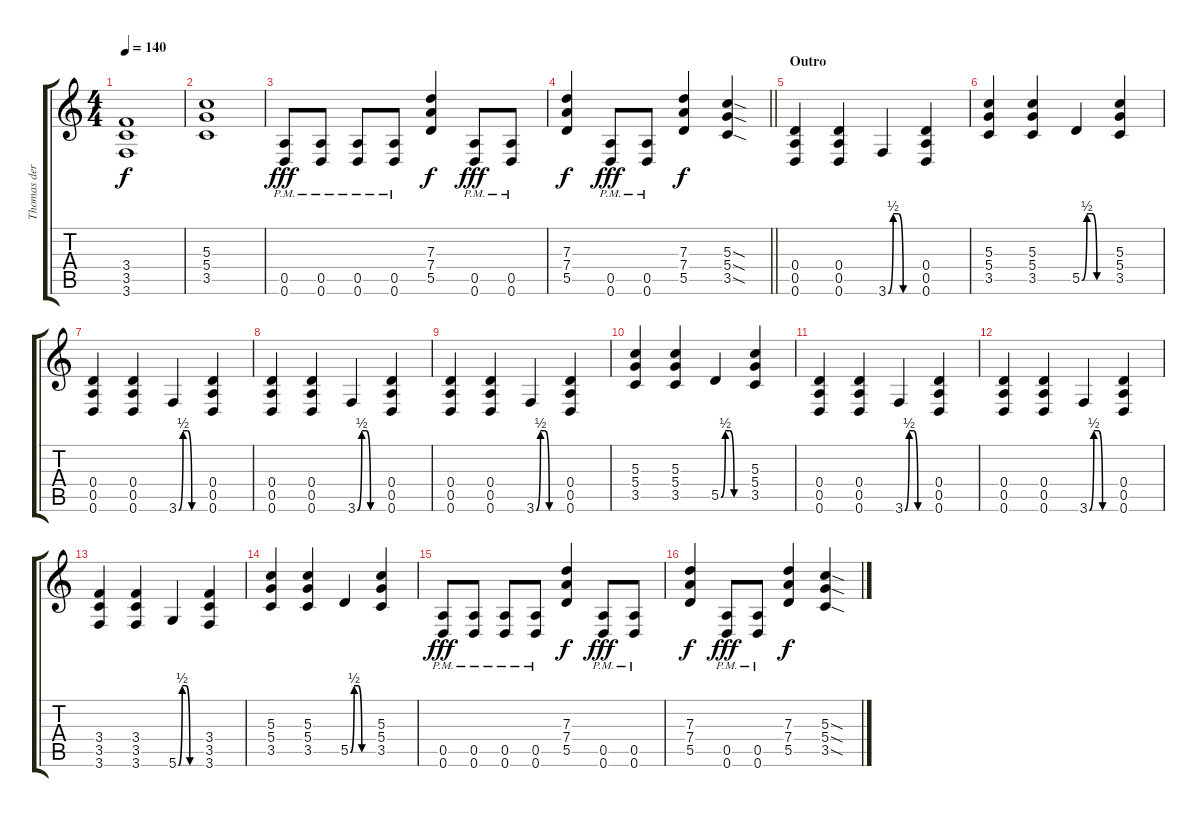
\track ("Thomas der Münzer (2)" "Thomas der") {instrument distortionguitar}
\staff {score tabs}
\tuning (E4 B3 G3 D3 A2 D2) {hide}
\ts (4 4)
\tempo 140
\clef g2
\ks c
(3.4 3.5 3.6).1{dy f} |
(5.3 5.4 3.5).1 |
(0.5{pm} 0.6{pm}).8{dy fff} (0.5{pm} 0.6{pm}).8 (0.5{pm} 0.6{pm}).8 (0.5{pm} 0.6{pm}).8 (7.3 7.4 5.5).4{dy f} (0.5{pm} 0.6{pm}).8{dy fff} (0.5{pm} 0.6{pm}).8 |
\barLineRight lightlight
(7.3 7.4 5.5).4{dy f} (0.5{pm} 0.6{pm}).8{dy fff} (0.5{pm} 0.6{pm}).8 (7.3 7.4 5.5).4{dy f} (5.3{sod} 5.4{sod} 3.5{sod}).4 |
\section ("" "Outro")
(0.4 0.5 0.6).4 (0.4 0.5 0.6).4 3.6{be (custom 0 0 10 2 20 2 30 0 60 0)}.4 (0.4 0.5 0.6).4 |
(5.3 5.4 3.5).4 (5.3 5.4 3.5).4 5.5{be (custom 0 0 10 2 20 2 30 0 60 0)}.4 (5.3 5.4 3.5).4 |
(0.4 0.5 0.6).4 (0.4 0.5 0.6).4 3.6{be (custom 0 0 10 2 20 2 30 0 60 0)}.4 (0.4 0.5 0.6).4 |
(0.4 0.5 0.6).4 (0.4 0.5 0.6).4 3.6{be (custom 0 0 10 2 20 2 30 0 60 0)}.4 (0.4 0.5 0.6).4 |
(0.4 0.5 0.6).4 (0.4 0.5 0.6).4 3.6{be (custom 0 0 10 2 20 2 30 0 60 0)}.4 (0.4 0.5 0.6).4 |
(5.3 5.4 3.5).4 (5.3 5.4 3.5).4 5.5{be (custom 0 0 10 2 20 2 30 0 60 0)}.4 (5.3 5.4 3.5).4 |
(0.4 0.5 0.6).4 (0.4 0.5 0.6).4 3.6{be (custom 0 0 10 2 20 2 30 0 60 0)}.4 (0.4 0.5 0.6).4 |
(0.4 0.5 0.6).4 (0.4 0.5 0.6).4 3.6{be (custom 0 0 10 2 20 2 30 0 60 0)}.4 (0.4 0.5 0.6).4 |
(3.4 3.5 3.6).4 (3.4 3.5 3.6).4 5.6{be (custom 0 0 10 2 20 2 30 0 60 0)}.4 (3.4 3.5 3.6).4 |
(5.3 5.4 3.5).4 (5.3 5.4 3.5).4 5.5{be (custom 0 0 10 2 20 2 30 0 60 0)}.4 (5.3 5.4 3.5).4 |
(0.5{pm} 0.6{pm}).8{dy fff} (0.5{pm} 0.6{pm}).8 (0.5{pm} 0.6{pm}).8 (0.5{pm} 0.6{pm}).8 (7.3 7.4 5.5).4{dy f} (0.5{pm} 0.6{pm}).8{dy fff} (0.5{pm} 0.6{pm}).8 |
(7.3 7.4 5.5).4{dy f} (0.5{pm} 0.6{pm}).8{dy fff} (0.5{pm} 0.6{pm}).8 (7.3 7.4 5.5).4{dy f} (5.3{sod} 5.4{sod} 3.5{sod}).4
